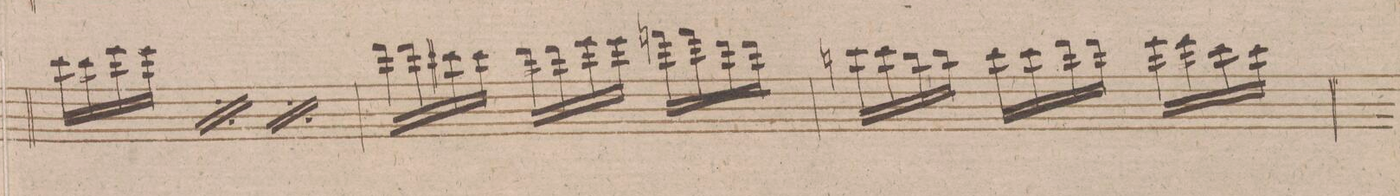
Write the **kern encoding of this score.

**kern	**dynam
*I"Violino 1mo	*
*clefG2	*
*k[f#]	*
*met(c|)	*
*M3/4	*
*16\left	*
16ccc\LL	.
16ccc\	.
16eee\	.
16eee\JJ	.
*rep	*
16ccc\LL	.
16ccc\	.
16eee\	.
16eee\JJ	.
*Xrep	*
*rep	*
16ccc\LL	.
16ccc\	.
16eee\	.
16eee\JJ	.
*Xrep	*
=206	=206
*16\right	*
16ddd\LL	.
16ddd\	.
*16\left	*
16ccc#X\	.
16ccc#\JJ	.
*16\right	*
16ddd\LL	.
16ddd\	.
16eee\	.
16eee\JJ	.
16fffn\LL	.
16fff\	.
16ddd\	.
16ddd\JJ	.
=207	=207
*16\left	*
16cccn\LL	.
16ccc\	.
*16\right	*
16bb\	.
16bb\JJ	.
*16\left	*
16ccc\LL	.
16ccc\	.
*16\right	*
16ddd\	.
16ddd\JJ	.
*16\left	*
16eee\LL	.
16eee\	.
16ccc\	.
16ccc\JJ	.
=208	=208
*-	*-
